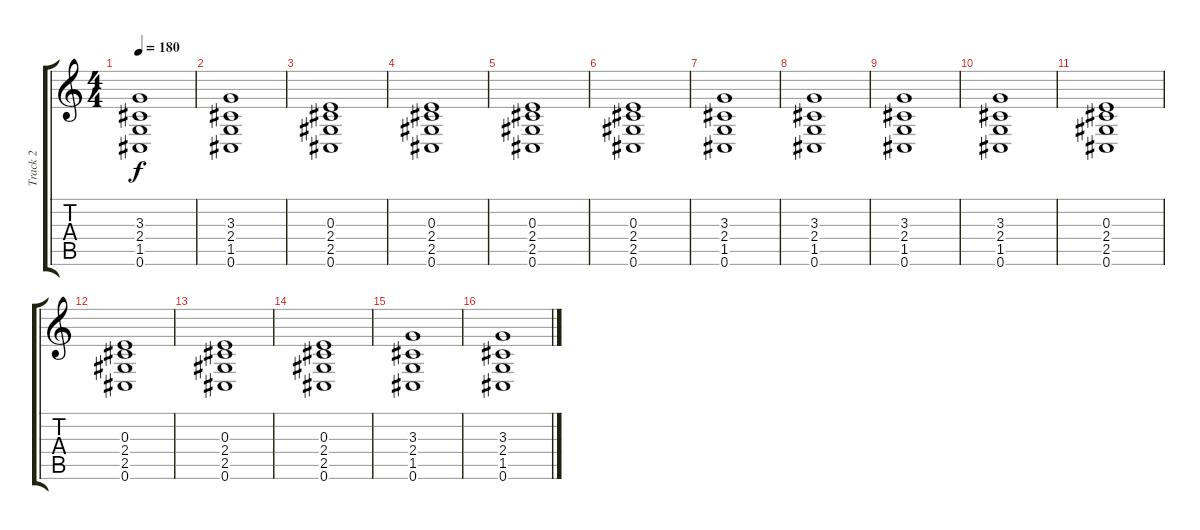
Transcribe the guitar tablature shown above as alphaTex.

\track ("Track 2" "Track 2") {instrument distortionguitar}
\staff {score tabs}
\tuning (Db4 Ab3 E3 B2 Gb2 Db2) {hide}
\ts (4 4)
\tempo 180
\clef g2
\ks c
(3.3 2.4 1.5 0.6).1{dy f} |
(3.3 2.4 1.5 0.6).1 |
(0.3 2.4 2.5 0.6).1 |
(0.3 2.4 2.5 0.6).1 |
(0.3 2.4 2.5 0.6).1 |
(0.3 2.4 2.5 0.6).1 |
(3.3 2.4 1.5 0.6).1 |
(3.3 2.4 1.5 0.6).1 |
(3.3 2.4 1.5 0.6).1 |
(3.3 2.4 1.5 0.6).1 |
(0.3 2.4 2.5 0.6).1 |
(0.3 2.4 2.5 0.6).1 |
(0.3 2.4 2.5 0.6).1 |
(0.3 2.4 2.5 0.6).1 |
(3.3 2.4 1.5 0.6).1 |
(3.3 2.4 1.5 0.6).1
